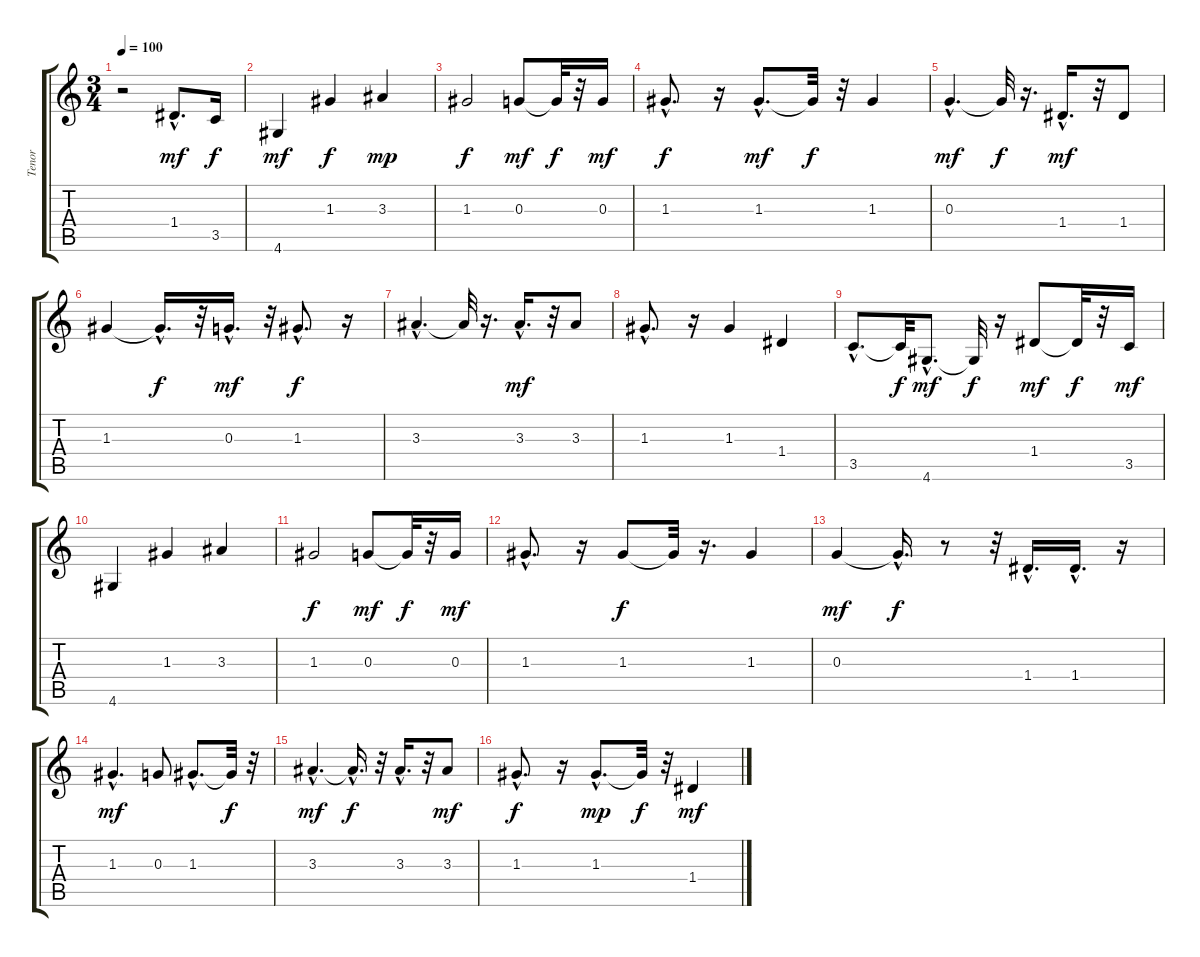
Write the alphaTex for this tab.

\track ("Tenor" "Tenor") {instrument distortionguitar}
\staff {score tabs}
\tuning (E4 B3 G3 D3 A2 E2) {hide}
\ts (3 4)
\tempo 100
\clef g2
\ks c
r.2{dy mf instrument distortionguitar} 1.4{hac}.8{d} 3.5.16{dy f} |
4.6.4{dy mf} 1.3.4{dy f} 3.3.4{dy mp} |
1.3.2{dy f} 0.3.8{dy mf} 0.3{t}.32{dy f} r.32 0.3.16{dy mf} |
1.3{hac}.8{d dy f} r.16 1.3{hac}.8{d dy mf} 1.3{t}.32{dy f} r.32 1.3.4 |
0.3{hac}.4{d dy mf} 0.3{t}.32{dy f} r.16{d} 1.4{hac}.16{d dy mf} r.32 1.4.8 |
1.3.4 1.3{hac t}.16{d dy f} r.32 0.3{hac}.16{d dy mf} r.32 1.3{hac}.8{d dy f} r.16 |
3.3{hac}.4{d} 3.3{t}.32 r.16{d} 3.3{hac}.16{d dy mf} r.32 3.3.8 |
1.3{hac}.8{d} r.16 1.3.4 1.4.4 |
3.5{hac}.8{d} 3.5{t}.32{dy f} 4.6{hac}.8{d dy mf} 4.6{t}.32{dy f} r.16 1.4.8{dy mf} 1.4{t}.32{dy f} r.32 3.5.16{dy mf} |
4.6.4 1.3.4 3.3.4 |
1.3.2{dy f} 0.3.8{dy mf} 0.3{t}.32{dy f} r.32 0.3.16{dy mf} |
1.3{hac}.8{d} r.16 1.3.8{dy f} 1.3{t}.32 r.16{d} 1.3.4 |
0.3.4{dy mf} 0.3{hac t}.16{d dy f} r.8 r.32 1.4{hac}.16{d} 1.4{hac}.16{d} r.16 |
1.3{hac}.4{d dy mf} 0.3.8 1.3{hac}.8{d} 1.3{t}.32{dy f} r.32 |
3.3{hac}.4{d dy mf} 3.3{hac t}.16{d dy f} r.32 3.3{hac}.16{d} r.32 3.3.8{dy mf} |
1.3{hac}.8{d dy f} r.16 1.3{hac}.8{d dy mp} 1.3{t}.32{dy f} r.32 1.4.4{dy mf}
